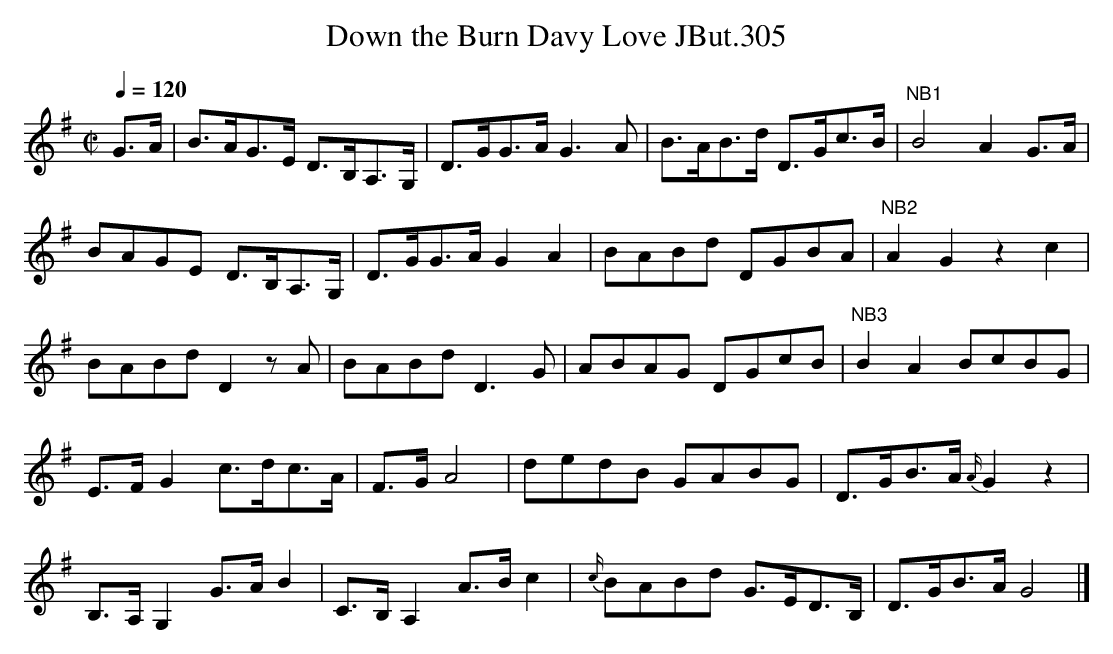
X:1
T:Down the Burn Davy Love JBut.305
M:C|
L:1/8
Q:1/4=120
K:G
G>A | B>AG>E D>B,A,>G, | D>GG>AG3A | B>AB>d D>Gc>B |"^NB1" B4A2G>A |
BAGE D>B,A,>G, | D>GG>AG2A2 | BABd DGBA |"^NB2" A2G2z2c2 |
BABdD2zA | BABdD3G | ABAG DGcB |  "^NB3"B2A2BcBG |
E>FG2c>dc>A | F>GA4 | dedB GABG | D>GB>A{A/}G2 z2 |
B,>A,G,2G>AB2 | C>B,A,2A>Bc2 | {c/}BABd G>ED>B, | D>GB>AG4 |]
